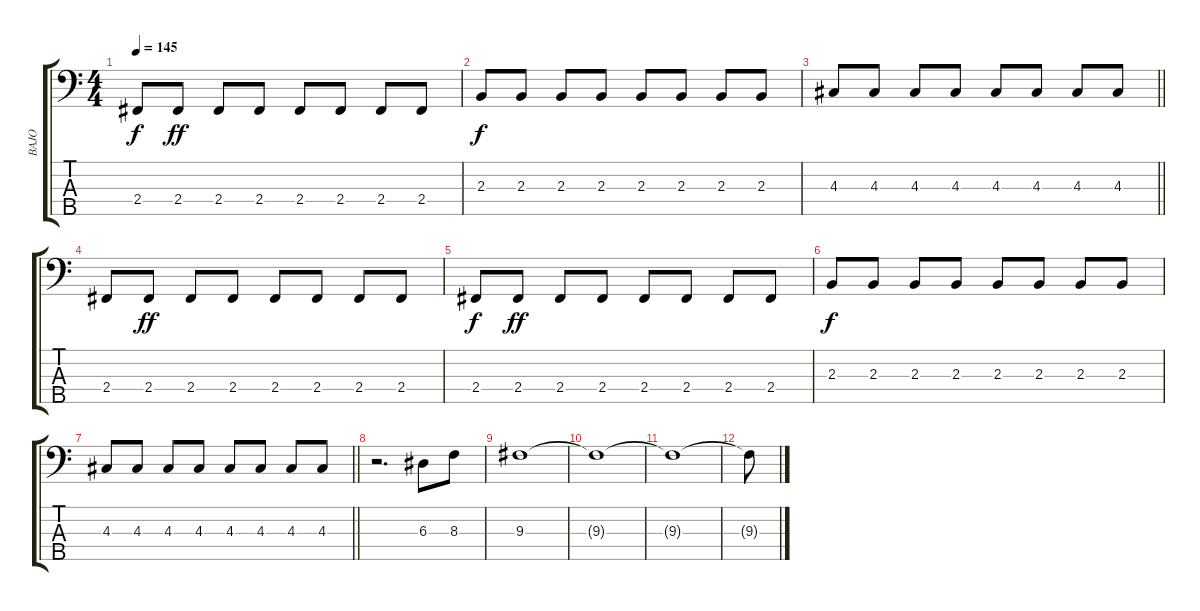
\track ("BAJO" "BAJO") {instrument electricbassfinger}
\staff {score tabs}
\tuning (G2 D2 A1 E1 B0) {hide}
\ts (4 4)
\tempo 145
\clef f4
\ks c
2.4.8{dy f} 2.4.8{dy ff} 2.4.8 2.4.8 2.4.8 2.4.8 2.4.8 2.4.8 |
2.3.8{dy f} 2.3.8 2.3.8 2.3.8 2.3.8 2.3.8 2.3.8 2.3.8 |
\barLineRight lightlight
4.3.8 4.3.8 4.3.8 4.3.8 4.3.8 4.3.8 4.3.8 4.3.8 |
2.4.8 2.4.8{dy ff} 2.4.8 2.4.8 2.4.8 2.4.8 2.4.8 2.4.8 |
2.4.8{dy f} 2.4.8{dy ff} 2.4.8 2.4.8 2.4.8 2.4.8 2.4.8 2.4.8 |
2.3.8{dy f} 2.3.8 2.3.8 2.3.8 2.3.8 2.3.8 2.3.8 2.3.8 |
\barLineRight lightlight
4.3.8 4.3.8 4.3.8 4.3.8 4.3.8 4.3.8 4.3.8 4.3.8 |
r.2{d} 6.3.8 8.3.8 |
9.3.1 |
9.3{t}.1 |
9.3{t}.1 |
9.3{t}.8
